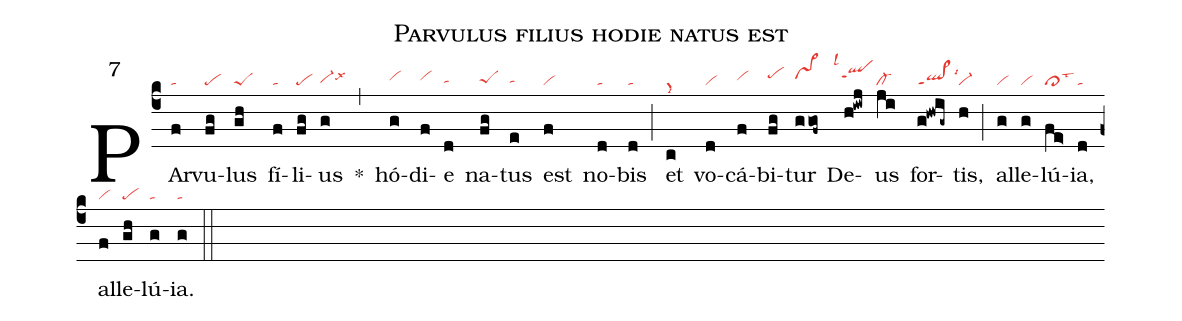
name: Parvulus filius hodie natus est;
mode: 7;
nabc-lines: 1;
%%
(c4)
PAr(f|ta)vu(fg|pe)lus(gh|peS) fí(f|ta)li(fg|pe)us(g|vi-hglsx6) *(,)
hó(g|vihh)di(f|vihh)e(d|tahg) na(fg|peShg)tus(e|tahg) est(f|vi) no(d|ta)bis(d|ta) (;)
et(c|grlsi8) vo(d|vi)cá(f|vihh)bi(fg|pehi)tur(ggof~|vs>hi) De(h!iwj|```qlhippt1lsl1)us(ji|cl-) for(g!hwig~|ql>ppt1lsi6)tis,(h|vi-) (;)
al(g|vi)le(g|vi)lú(fe>|cl>lst3)ia,(d|ta) al(f|vi)le(gh|pe)lú(g|ta)ia.(g|ta) (::)
